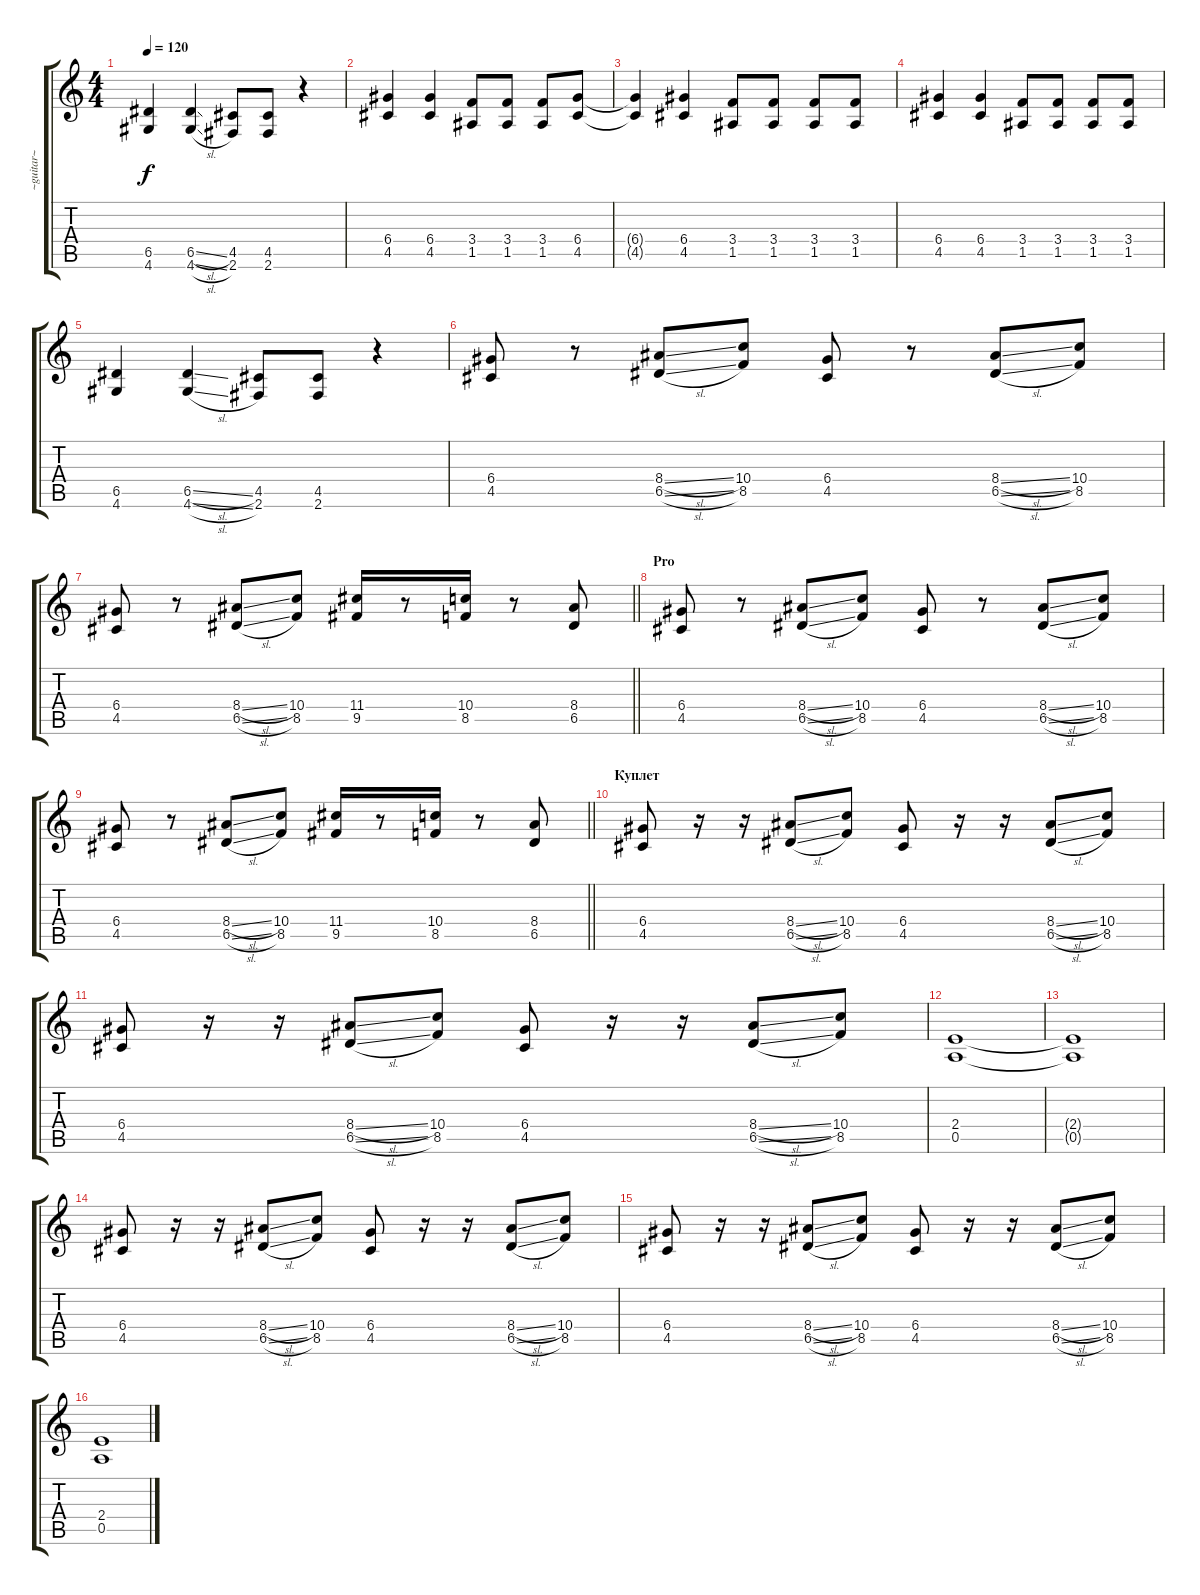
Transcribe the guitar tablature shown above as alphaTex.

\track ("~guitar~" "~guitar~") {instrument overdrivenguitar}
\staff {score tabs}
\tuning (E4 B3 G3 D3 A2 E2) {hide}
\ts (4 4)
\tempo 120
\clef g2
\ks c
(6.5 4.6).4{dy f} (6.5{sl} 4.6{sl}).4 (4.5 2.6).8 (4.5 2.6).8 r.4 |
(6.4 4.5).4 (6.4 4.5).4 (3.4 1.5).8 (3.4 1.5).8 (3.4 1.5).8 (6.4 4.5).8 |
(6.4{t} 4.5{t}).4 (6.4 4.5).4 (3.4 1.5).8 (3.4 1.5).8 (3.4 1.5).8 (3.4 1.5).8 |
(6.4 4.5).4 (6.4 4.5).4 (3.4 1.5).8 (3.4 1.5).8 (3.4 1.5).8 (3.4 1.5).8 |
(6.5 4.6).4 (6.5{sl} 4.6{sl}).4 (4.5 2.6).8 (4.5 2.6).8 r.4 |
(6.4 4.5).8 r.8 (8.4{sl} 6.5{sl}).8 (10.4 8.5).8 (6.4 4.5).8 r.8 (8.4{sl} 6.5{sl}).8 (10.4 8.5).8 |
\barLineRight lightlight
(6.4 4.5).8 r.8 (8.4{sl} 6.5{sl}).8 (10.4 8.5).8 (11.4 9.5).16 r.8 (10.4 8.5).16 r.8 (8.4 6.5).8 |
\section ("" "Pro")
(6.4 4.5).8 r.8 (8.4{sl} 6.5{sl}).8 (10.4 8.5).8 (6.4 4.5).8 r.8 (8.4{sl} 6.5{sl}).8 (10.4 8.5).8 |
\barLineRight lightlight
(6.4 4.5).8 r.8 (8.4{sl} 6.5{sl}).8 (10.4 8.5).8 (11.4 9.5).16 r.8 (10.4 8.5).16 r.8 (8.4 6.5).8 |
\section ("" "Куплет")
(6.4 4.5).8 r.16 r.16 (8.4{sl} 6.5{sl}).8 (10.4 8.5).8 (6.4 4.5).8 r.16 r.16 (8.4{sl} 6.5{sl}).8 (10.4 8.5).8 |
(6.4 4.5).8 r.16 r.16 (8.4{sl} 6.5{sl}).8 (10.4 8.5).8 (6.4 4.5).8 r.16 r.16 (8.4{sl} 6.5{sl}).8 (10.4 8.5).8 |
(2.4 0.5).1 |
(2.4{t} 0.5{t}).1 |
(6.4 4.5).8 r.16 r.16 (8.4{sl} 6.5{sl}).8 (10.4 8.5).8 (6.4 4.5).8 r.16 r.16 (8.4{sl} 6.5{sl}).8 (10.4 8.5).8 |
(6.4 4.5).8 r.16 r.16 (8.4{sl} 6.5{sl}).8 (10.4 8.5).8 (6.4 4.5).8 r.16 r.16 (8.4{sl} 6.5{sl}).8 (10.4 8.5).8 |
(2.4 0.5).1
